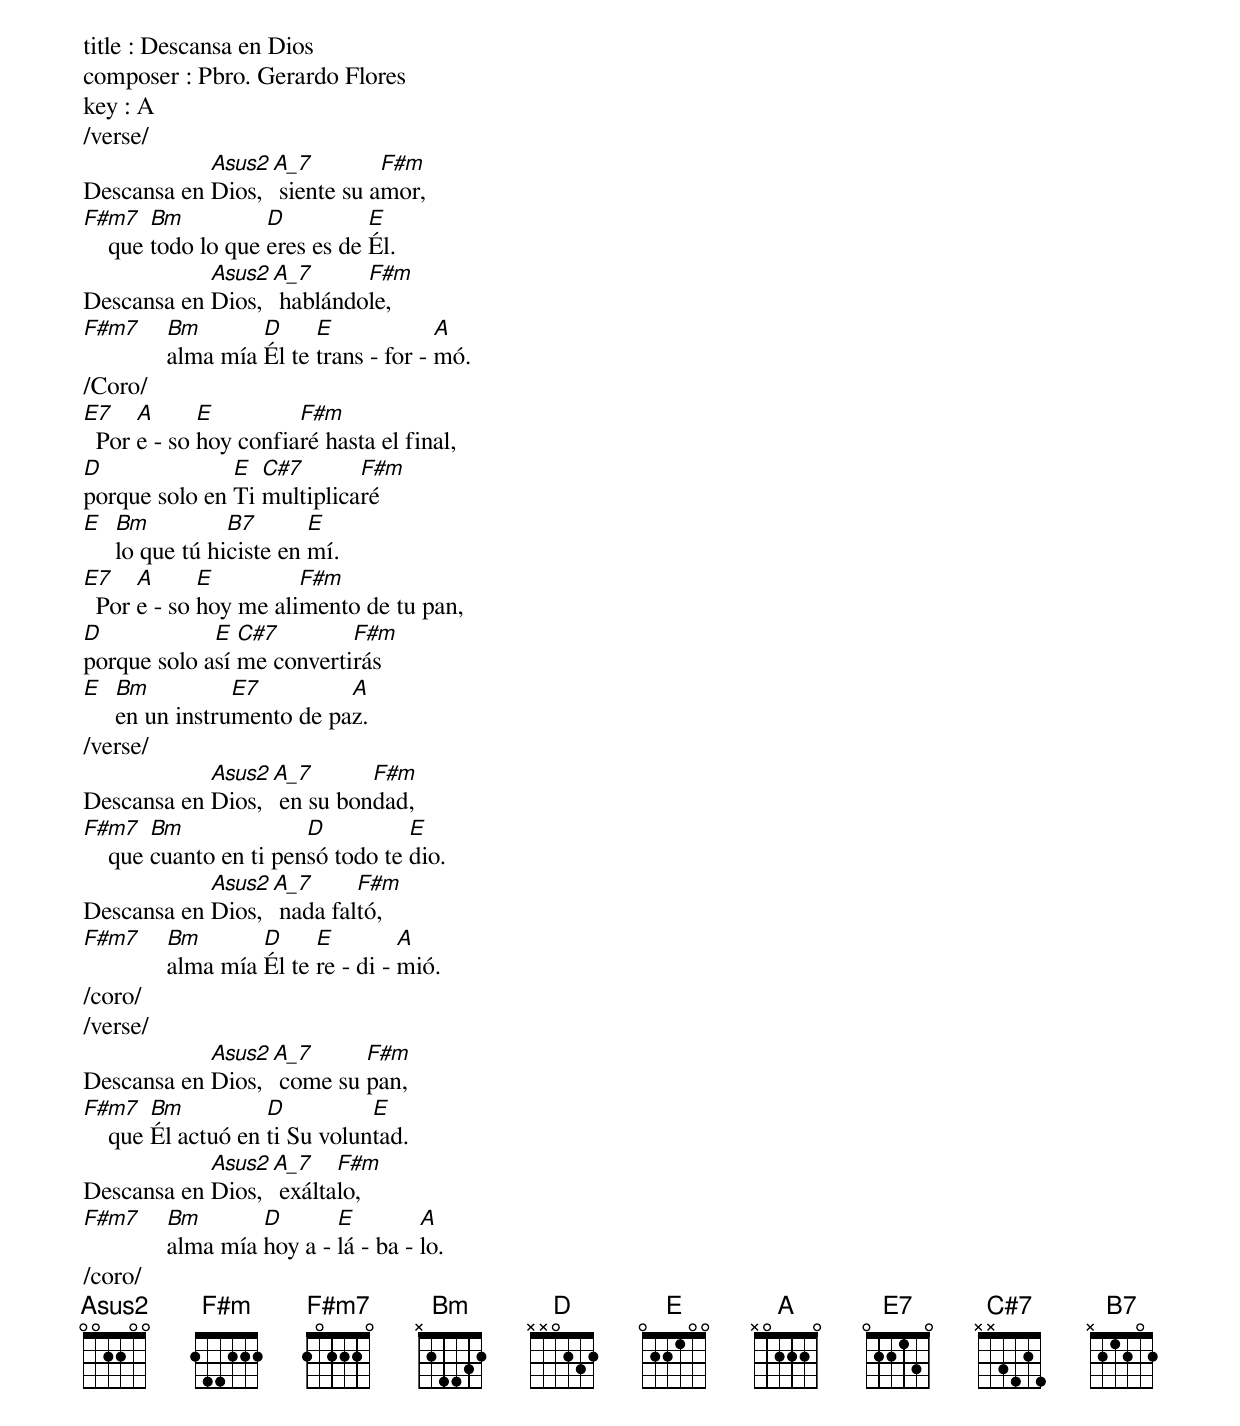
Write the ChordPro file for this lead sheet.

title : Descansa en Dios
composer : Pbro. Gerardo Flores
key : A
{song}
/verse/
Descansa en [Asus2]Dios, [A_7] siente su a[F#m]mor,
[F#m7]    que [Bm]todo lo que [D]eres es de [E]Él.
Descansa en [Asus2]Dios, [A_7] hablándo[F#m]le,
[F#m7]    [Bm]alma mía [D]Él te [E]trans - for - [A]mó.
/Coro/
[E7]  Por [A]e - so [E]hoy confia[F#m]ré hasta el final,
[D]porque solo en [E]Ti [C#7]multiplica[F#m]ré
[E]  [Bm]lo que tú hi[B7]ciste en [E]mí.
[E7]  Por [A]e - so [E]hoy me ali[F#m]mento de tu pan,
[D]porque solo a[E]sí [C#7]me converti[F#m]rás
[E]  [Bm]en un instru[E7]mento de pa[A]z.
/verse/
Descansa en [Asus2]Dios, [A_7] en su bon[F#m]dad,
[F#m7]    que [Bm]cuanto en ti pen[D]só todo te [E]dio.
Descansa en [Asus2]Dios, [A_7] nada fal[F#m]tó,
[F#m7]    [Bm]alma mía [D]Él te [E]re - di - [A]mió.
/coro/
/verse/
Descansa en [Asus2]Dios, [A_7] come su [F#m]pan,
[F#m7]    que [Bm]Él actuó en [D]ti Su volun[E]tad.
Descansa en [Asus2]Dios, [A_7] exálta[F#m]lo,
[F#m7]    [Bm]alma mía [D]hoy a - [E]lá - ba - [A]lo.
/coro/
